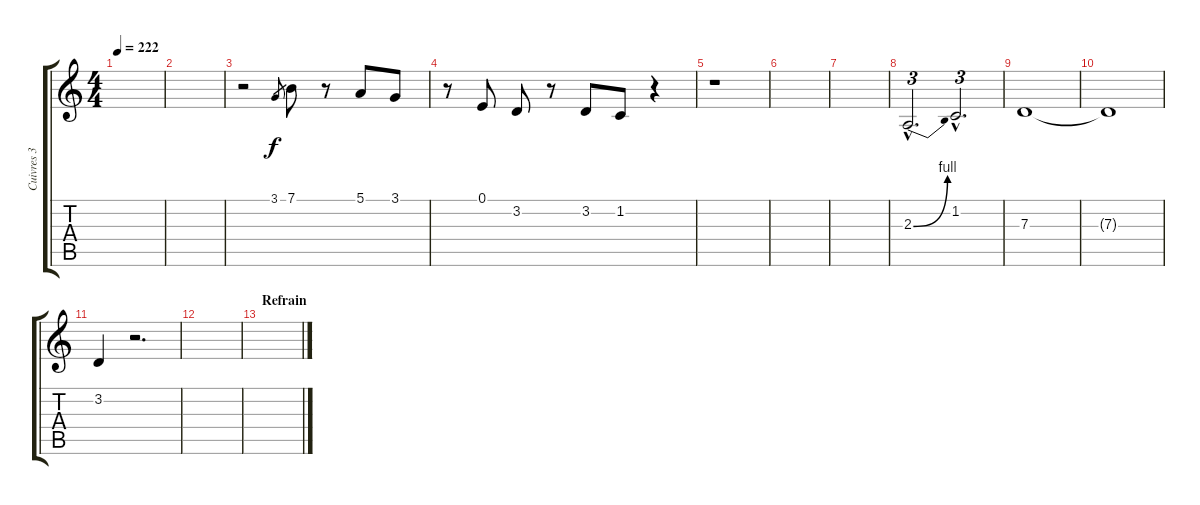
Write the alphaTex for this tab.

\track ("Cuivres 3" "Cuivres 3") {instrument trombone}
\staff {score tabs}
\tuning (E4 B3 G3 D3 A2 E2) {hide}
\ts (4 4)
\tempo 222
\clef g2
\ks c
|
|
r.2 3.1.8{gr} 7.1.8 r.8 5.1.8 3.1.8 |
r.8 0.1.8 3.2.8 r.8 3.2.8 1.2.8 r.4 |
r.1 |
|
|
2.3{be (bend 0 0 60 4) hac}.2{d tu (3 2)} 1.2{hac}.2{d tu (3 2)} |
7.3.1 |
7.3{t}.1 |
3.2.4 r.2{d} |
|
\section ("" "Refrain")
